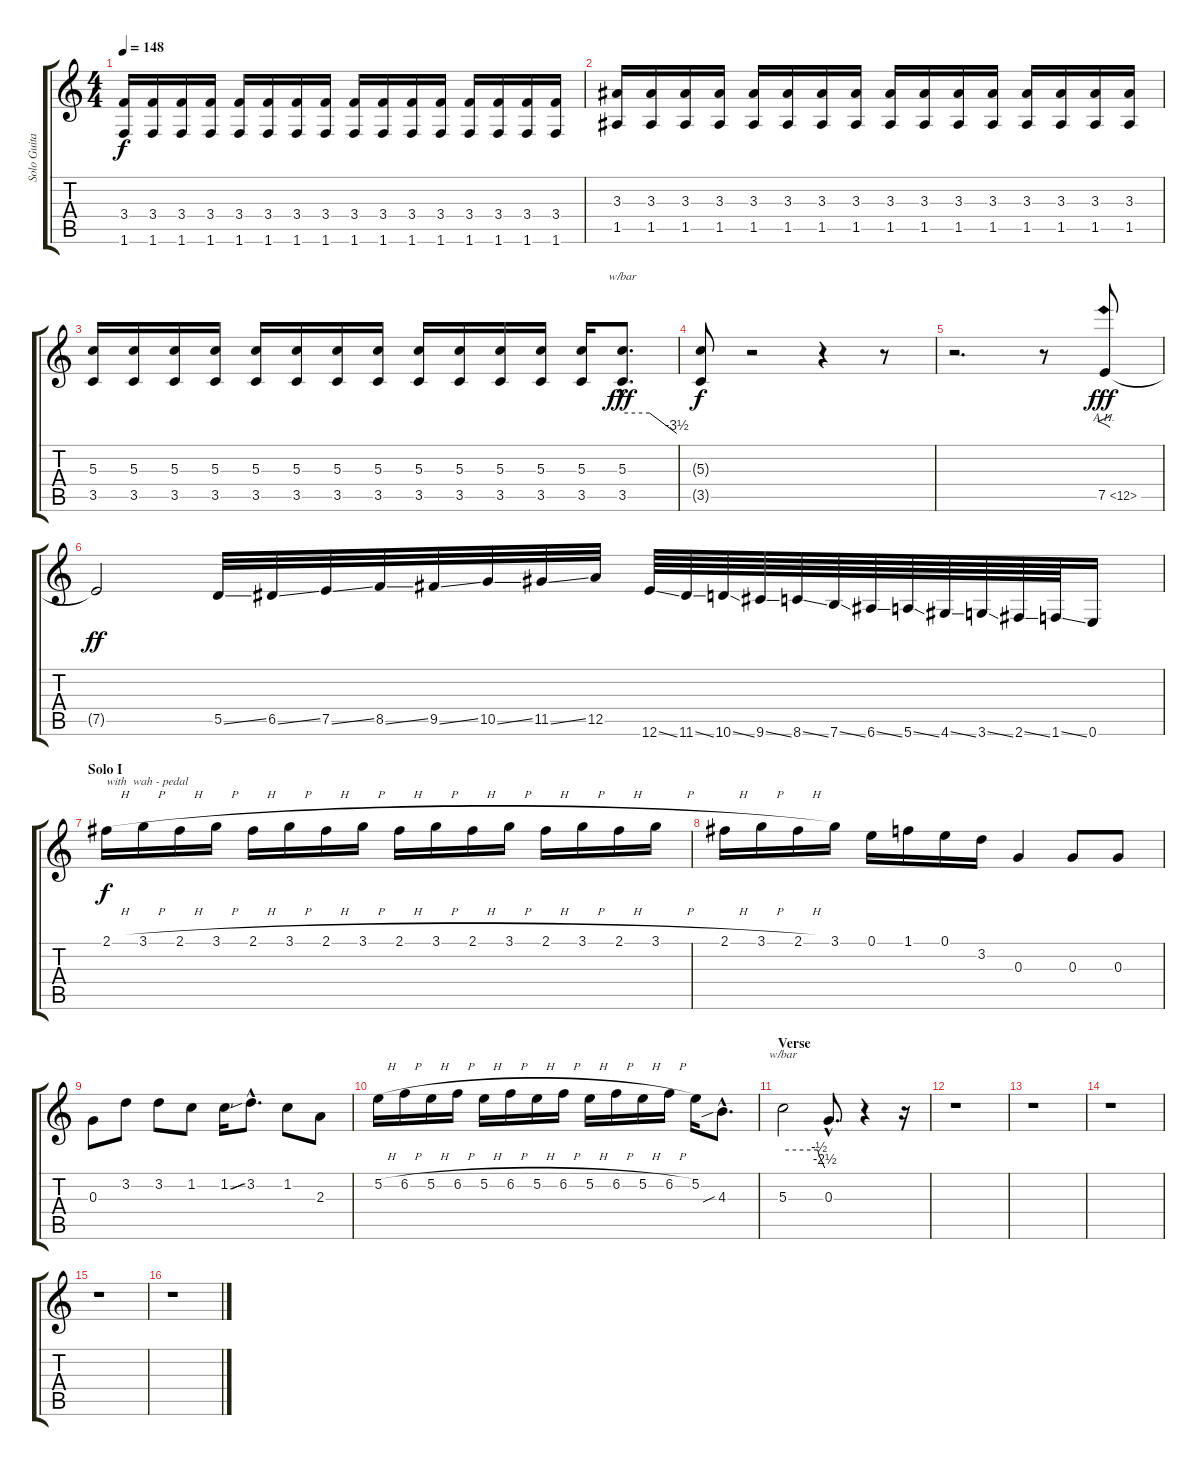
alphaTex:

\track ("Solo Guitar" "Solo Guita") {instrument overdrivenguitar}
\staff {score tabs}
\tuning (E4 B3 G3 D3 A2 E2) {hide}
\ts (4 4)
\tempo 148
\clef g2
\ks c
(3.4 1.6).16{dy f} (3.4 1.6).16 (3.4 1.6).16 (3.4 1.6).16 (3.4 1.6).16 (3.4 1.6).16 (3.4 1.6).16 (3.4 1.6).16 (3.4 1.6).16 (3.4 1.6).16 (3.4 1.6).16 (3.4 1.6).16 (3.4 1.6).16 (3.4 1.6).16 (3.4 1.6).16 (3.4 1.6).16 |
(3.3 1.5).16 (3.3 1.5).16 (3.3 1.5).16 (3.3 1.5).16 (3.3 1.5).16 (3.3 1.5).16 (3.3 1.5).16 (3.3 1.5).16 (3.3 1.5).16 (3.3 1.5).16 (3.3 1.5).16 (3.3 1.5).16 (3.3 1.5).16 (3.3 1.5).16 (3.3 1.5).16 (3.3 1.5).16 |
(5.3 3.5).16 (5.3 3.5).16 (5.3 3.5).16 (5.3 3.5).16 (5.3 3.5).16 (5.3 3.5).16 (5.3 3.5).16 (5.3 3.5).16 (5.3 3.5).16 (5.3 3.5).16 (5.3 3.5).16 (5.3 3.5).16 (5.3 3.5).16 (5.3{hac} 3.5{hac}).8{d tbe (custom default 0 0 30 0 60 -14) dy fff volume 13} |
(5.3{t} 3.5{t}).8{dy f} r.2 r.4 r.8 |
r.2{d} r.8 7.5{ah 5}.8{f dy fff} |
7.5{t}.2{dy ff} 5.5{ss}.32 6.5{ss}.32 7.5{ss}.32 8.5{ss}.32 9.5{ss}.32 10.5{ss}.32 11.5{ss}.32 12.5.32 12.6{ss}.64 11.6{ss}.64 10.6{ss}.64 9.6{ss}.64 8.6{ss}.64 7.6{ss}.64 6.6{ss}.64 5.6{ss}.64 4.6{ss}.64 3.6{ss}.64 2.6{ss}.64 1.6{ss}.64 0.6.16 |
\section ("" "Solo I")
2.1{h}.16{txt "with  wah - pedal" dy f volume 16} 3.1{h}.16 2.1{h}.16 3.1{h}.16 2.1{h}.16 3.1{h}.16 2.1{h}.16 3.1{h}.16 2.1{h}.16 3.1{h}.16 2.1{h}.16 3.1{h}.16 2.1{h}.16 3.1{h}.16 2.1{h}.16 3.1{h}.16 |
2.1{h}.16 3.1{h}.16 2.1{h}.16 3.1.16 0.1.16 1.1.16 0.1.16 3.2.16 0.3.4 0.3.8 0.3.8 |
0.3.8 3.2.8 3.2.8 1.2.8 1.2{ss}.16 3.2{sib hac}.8{d} 1.2.8 2.3.8 |
5.2{h}.16 6.2{h}.16 5.2{h}.16 6.2{h}.16 5.2{h}.16 6.2{h}.16 5.2{h}.16 6.2{h}.16 5.2{h}.16 6.2{h}.16 5.2{h}.16 6.2{h}.16 5.2.16 4.3{sib hac}.8{d} |
\section ("" "Verse")
5.3.2{tbe (custom default 0 0 50 0 52 -2 60 -10)} 0.3{hac}.8{d} r.4 r.16 |
r.1{volume 11} |
r.1 |
r.1 |
r.1 |
r.1
